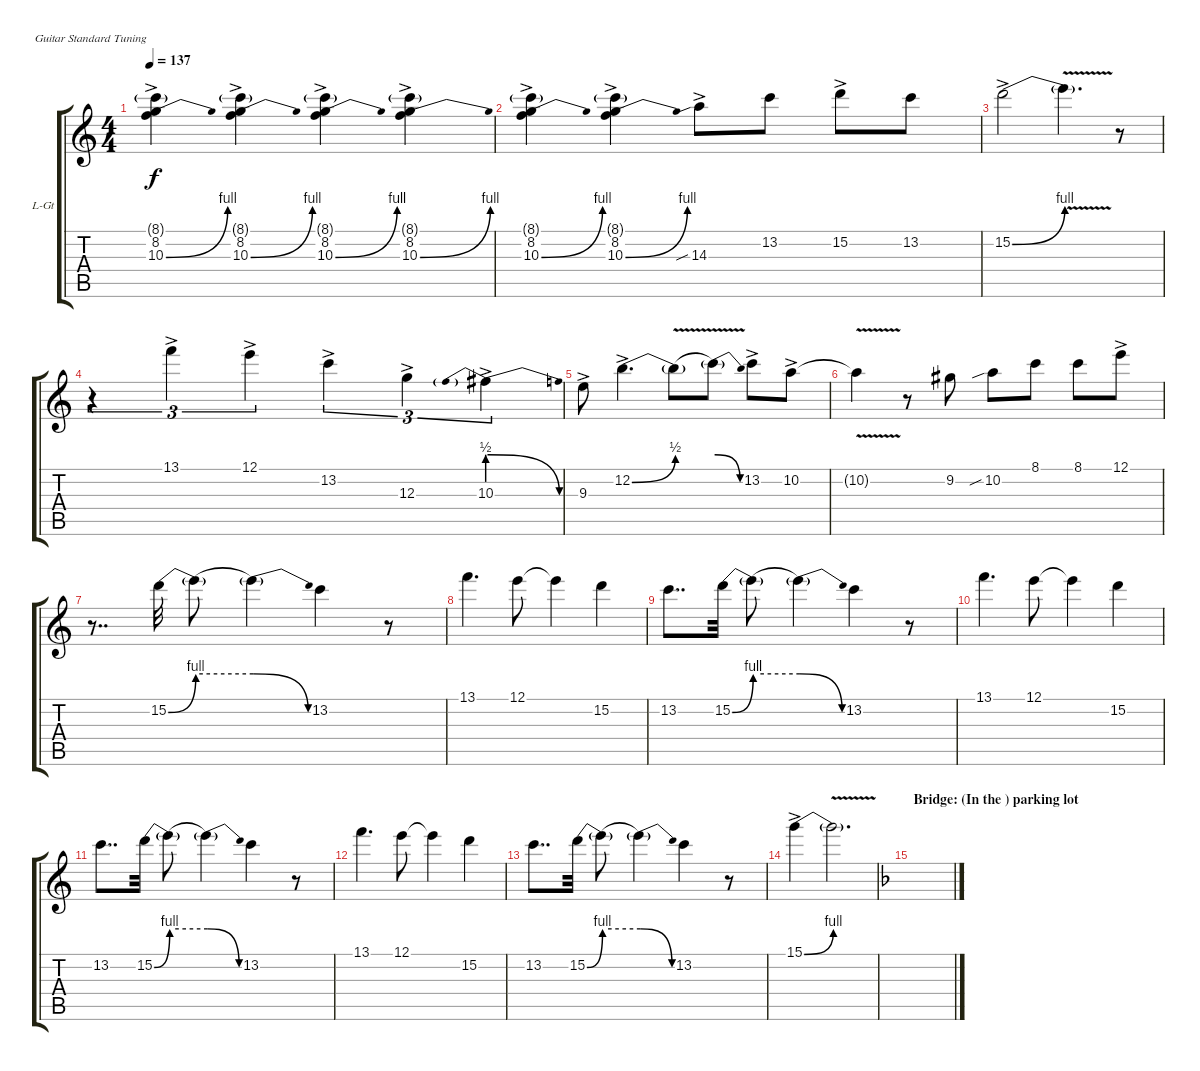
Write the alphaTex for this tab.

\defaultSystemsLayout 4
\bracketExtendMode groupsimilarinstruments
\firstSystemTrackNameOrientation horizontal
\otherSystemsTrackNameOrientation horizontal
\track ("Lead Guitar" "L-Gt") {instrument overdrivenguitar}
\staff {score tabs}
\tuning (E4 B3 G3 D3 A2 E2)
\ts (4 4)
\tempo 137
\clef g2
\ks c
(10.3{be (bend 0 0 15 4) ac} 8.1{g} 8.2).4{dy f} (10.3{be (bend 0 0 15 4) ac} 8.1{g} 8.2).4 (10.3{be (bend 0 0 15 4) ac} 8.1{g} 8.2).4 (10.3{be (bend 0 0 15 4) ac} 8.1{g} 8.2).4 |
(10.3{be (bend 0 0 15 4) ac} 8.1{g} 8.2).4 (10.3{be (bend 0 0 15 4) ac} 8.1{g} 8.2).4 14.3{sib ac}.8 13.2.8 15.2{ac}.8 13.2.8 |
15.2{be (bend 8.4 0 43.199999999999996 4) ac}.2 15.2{v t}.4{d} r.8 |
r.4{tu (3 2)} 13.1{ac}.4{tu (3 2)} 12.1{ac}.4{tu (3 2)} 13.2{ac}.4{tu (3 2)} 12.3{ac}.4{tu (3 2)} 10.3{be (prebendrelease 0 2 10.2 0) ac}.4{tu (3 2)} |
9.3{ac}.8 12.2{be (bend 10.2 0 33 2) ac}.4{d} 12.2{be (hold 0 0 60 0) v t}.8 12.2{be (release 0 2 7.8 0) t}.8 13.2{ac}.8 10.2{ac}.8 |
10.2{v t}.4 r.8 9.2.8 10.2{sib}.8 8.1.8 8.1.8 12.1{ac}.8 |
r.8{dd} 15.2{be (bend 3.5999999999999996 0 13.2 4)}.32 15.2{be (hold 0 4 60 4) t}.8 15.2{be (release 0.6 4 29.4 0) t}.4 13.2.4 r.8 |
13.1.4{d} 12.1.8 12.1{t}.4 15.2.4 |
13.2.8{dd} 15.2{be (bend 3.5999999999999996 0 13.2 4)}.32 15.2{be (hold 0 4 60 4) t}.8 15.2{be (release 0.6 4 29.4 0) t}.4 13.2.4 r.8 |
13.1.4{d} 12.1.8 12.1{t}.4 15.2.4 |
13.2.8{dd} 15.2{be (bend 3.5999999999999996 0 13.2 4)}.32 15.2{be (hold 0 4 60 4) t}.8 15.2{be (release 0.6 4 29.4 0) t}.4 13.2.4 r.8 |
13.1.4{d} 12.1.8 12.1{t}.4 15.2.4 |
13.2.8{dd} 15.2{be (bend 3.5999999999999996 0 13.2 4)}.32 15.2{be (hold 0 4 60 4) t}.8 15.2{be (release 0.6 4 29.4 0) t}.4 13.2.4 r.8 |
15.1{be (bend 16.8 0 59.4 4) ac}.4 15.1{be (hold 0 0 60 0) v t}.2{d} |
\section ("" "Bridge: (In the ) parking lot")
\ks f
